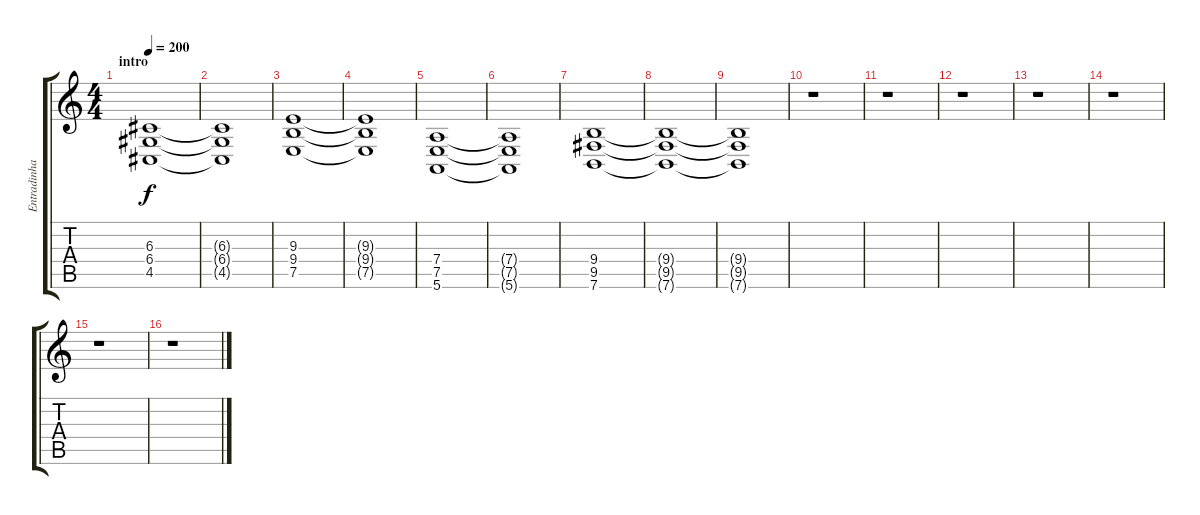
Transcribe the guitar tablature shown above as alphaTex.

\track ("Entradinha(Lip)" "Entradinha") {instrument synthstrings1}
\staff {score tabs}
\tuning (E4 B3 G3 D3 A2 E2) {hide}
\ts (4 4)
\section ("" "intro")
\tempo 200
\clef g2
\ks c
(6.3 6.4 4.5).1{dy f instrument synthstrings1} |
(6.3{t} 6.4{t} 4.5{t}).1 |
(9.3 9.4 7.5).1 |
(9.3{t} 9.4{t} 7.5{t}).1 |
(7.4 7.5 5.6).1 |
(7.4{t} 7.5{t} 5.6{t}).1 |
(9.4 9.5 7.6).1 |
(9.4{t} 9.5{t} 7.6{t}).1 |
(9.4{t} 9.5{t} 7.6{t}).1 |
r.1 |
r.1 |
r.1 |
r.1 |
r.1 |
r.1 |
r.1
